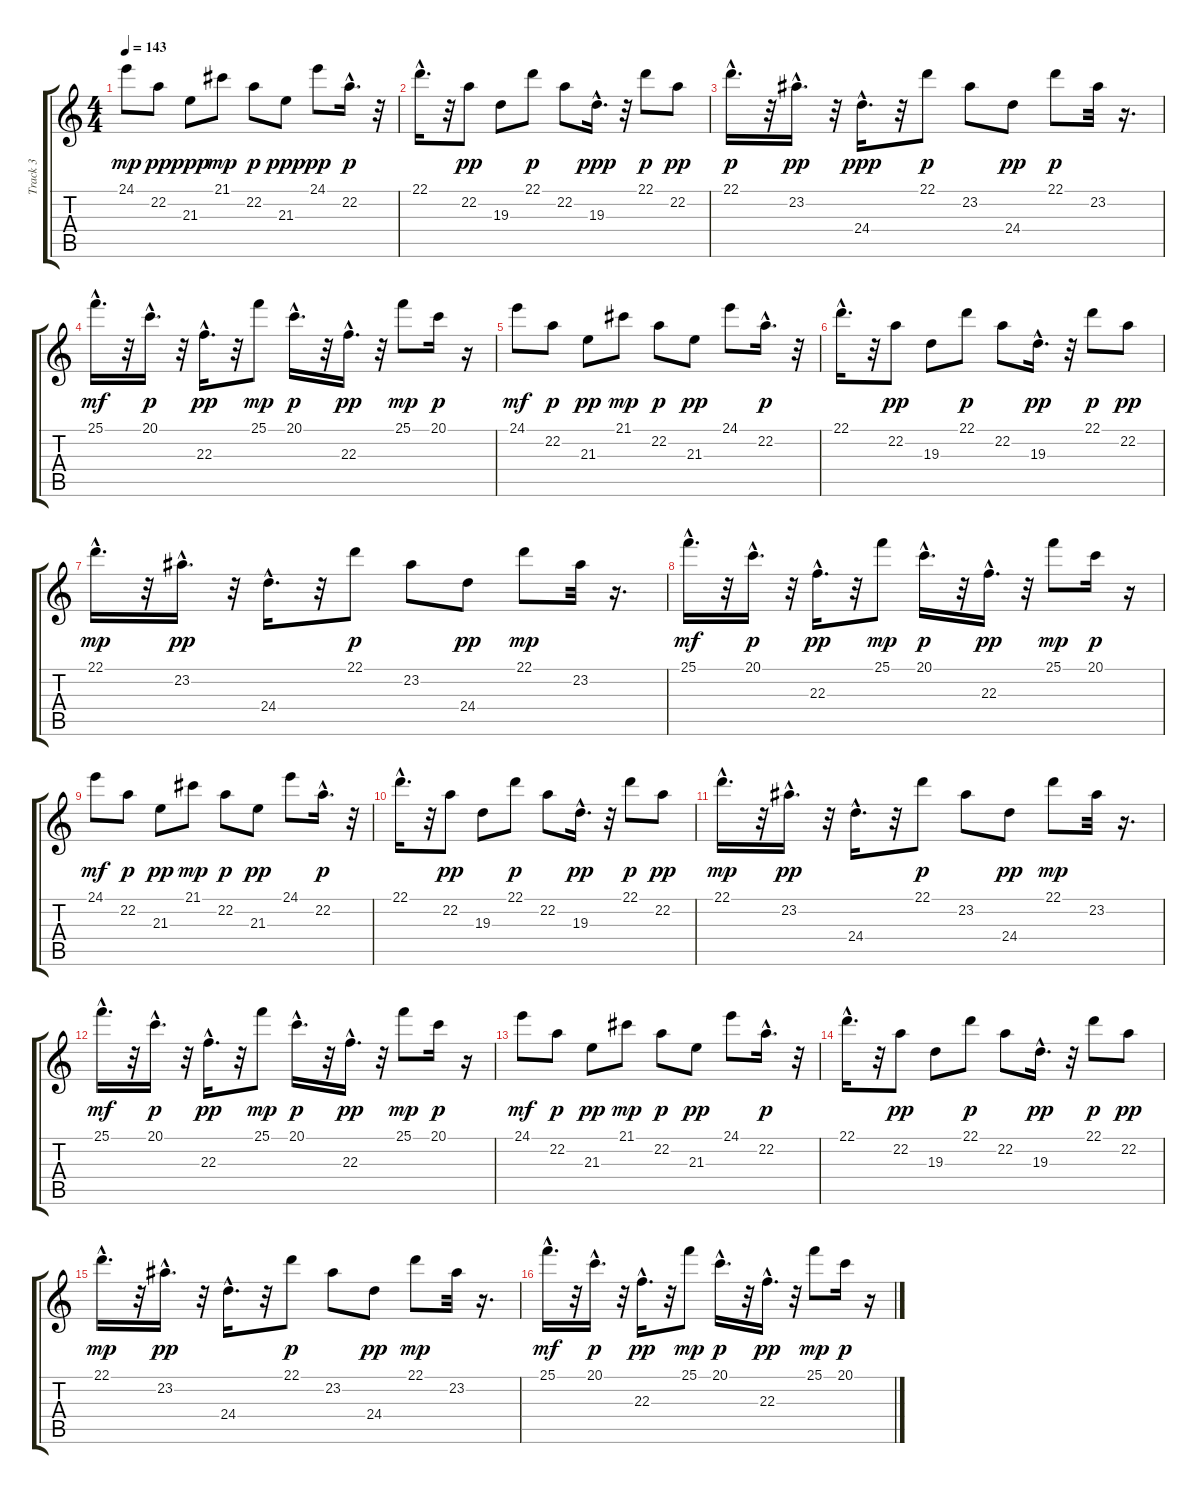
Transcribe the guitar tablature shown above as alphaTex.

\track ("Track 3" "Track 3") {instrument pad1newage}
\staff {score tabs}
\tuning (E4 B3 G3 D3 A2 E2) {hide}
\ts (4 4)
\tempo 143
\clef g2
\ks c
24.1.8{dy mp} 22.2.8{dy pp} 21.3.8{dy ppp} 21.1.8{dy mp} 22.2.8{dy p} 21.3.8{dy ppp} 24.1.8{dy pp} 22.2{hac}.16{d dy p} r.32 |
22.1{hac}.16{d} r.32 22.2.8{dy pp} 19.3.8 22.1.8{dy p} 22.2.8 19.3{hac}.16{d dy ppp} r.32 22.1.8{dy p} 22.2.8{dy pp} |
22.1{hac}.16{d dy p} r.32 23.2{hac}.16{d dy pp} r.32 24.4{hac}.16{d dy ppp} r.32 22.1.8{dy p} 23.2.8 24.4.8{dy pp} 22.1.8{dy p} 23.2.32 r.16{d} |
25.1{hac}.16{d dy mf} r.32 20.1{hac}.16{d dy p} r.32 22.3{hac}.16{d dy pp} r.32 25.1.8{dy mp} 20.1{hac}.16{d dy p} r.32 22.3{hac}.16{d dy pp} r.32 25.1.8{dy mp} 20.1.16{dy p} r.16 |
24.1.8{dy mf} 22.2.8{dy p} 21.3.8{dy pp} 21.1.8{dy mp} 22.2.8{dy p} 21.3.8{dy pp} 24.1.8 22.2{hac}.16{d dy p} r.32 |
22.1{hac}.16{d} r.32 22.2.8{dy pp} 19.3.8 22.1.8{dy p} 22.2.8 19.3{hac}.16{d dy pp} r.32 22.1.8{dy p} 22.2.8{dy pp} |
22.1{hac}.16{d dy mp} r.32 23.2{hac}.16{d dy pp} r.32 24.4{hac}.16{d} r.32 22.1.8{dy p} 23.2.8 24.4.8{dy pp} 22.1.8{dy mp} 23.2.32 r.16{d} |
25.1{hac}.16{d dy mf} r.32 20.1{hac}.16{d dy p} r.32 22.3{hac}.16{d dy pp} r.32 25.1.8{dy mp} 20.1{hac}.16{d dy p} r.32 22.3{hac}.16{d dy pp} r.32 25.1.8{dy mp} 20.1.16{dy p} r.16 |
24.1.8{dy mf} 22.2.8{dy p} 21.3.8{dy pp} 21.1.8{dy mp} 22.2.8{dy p} 21.3.8{dy pp} 24.1.8 22.2{hac}.16{d dy p} r.32 |
22.1{hac}.16{d} r.32 22.2.8{dy pp} 19.3.8 22.1.8{dy p} 22.2.8 19.3{hac}.16{d dy pp} r.32 22.1.8{dy p} 22.2.8{dy pp} |
22.1{hac}.16{d dy mp} r.32 23.2{hac}.16{d dy pp} r.32 24.4{hac}.16{d} r.32 22.1.8{dy p} 23.2.8 24.4.8{dy pp} 22.1.8{dy mp} 23.2.32 r.16{d} |
25.1{hac}.16{d dy mf} r.32 20.1{hac}.16{d dy p} r.32 22.3{hac}.16{d dy pp} r.32 25.1.8{dy mp} 20.1{hac}.16{d dy p} r.32 22.3{hac}.16{d dy pp} r.32 25.1.8{dy mp} 20.1.16{dy p} r.16 |
24.1.8{dy mf} 22.2.8{dy p} 21.3.8{dy pp} 21.1.8{dy mp} 22.2.8{dy p} 21.3.8{dy pp} 24.1.8 22.2{hac}.16{d dy p} r.32 |
22.1{hac}.16{d} r.32 22.2.8{dy pp} 19.3.8 22.1.8{dy p} 22.2.8 19.3{hac}.16{d dy pp} r.32 22.1.8{dy p} 22.2.8{dy pp} |
22.1{hac}.16{d dy mp} r.32 23.2{hac}.16{d dy pp} r.32 24.4{hac}.16{d} r.32 22.1.8{dy p} 23.2.8 24.4.8{dy pp} 22.1.8{dy mp} 23.2.32 r.16{d} |
25.1{hac}.16{d dy mf} r.32 20.1{hac}.16{d dy p} r.32 22.3{hac}.16{d dy pp} r.32 25.1.8{dy mp} 20.1{hac}.16{d dy p} r.32 22.3{hac}.16{d dy pp} r.32 25.1.8{dy mp} 20.1.16{dy p} r.16
